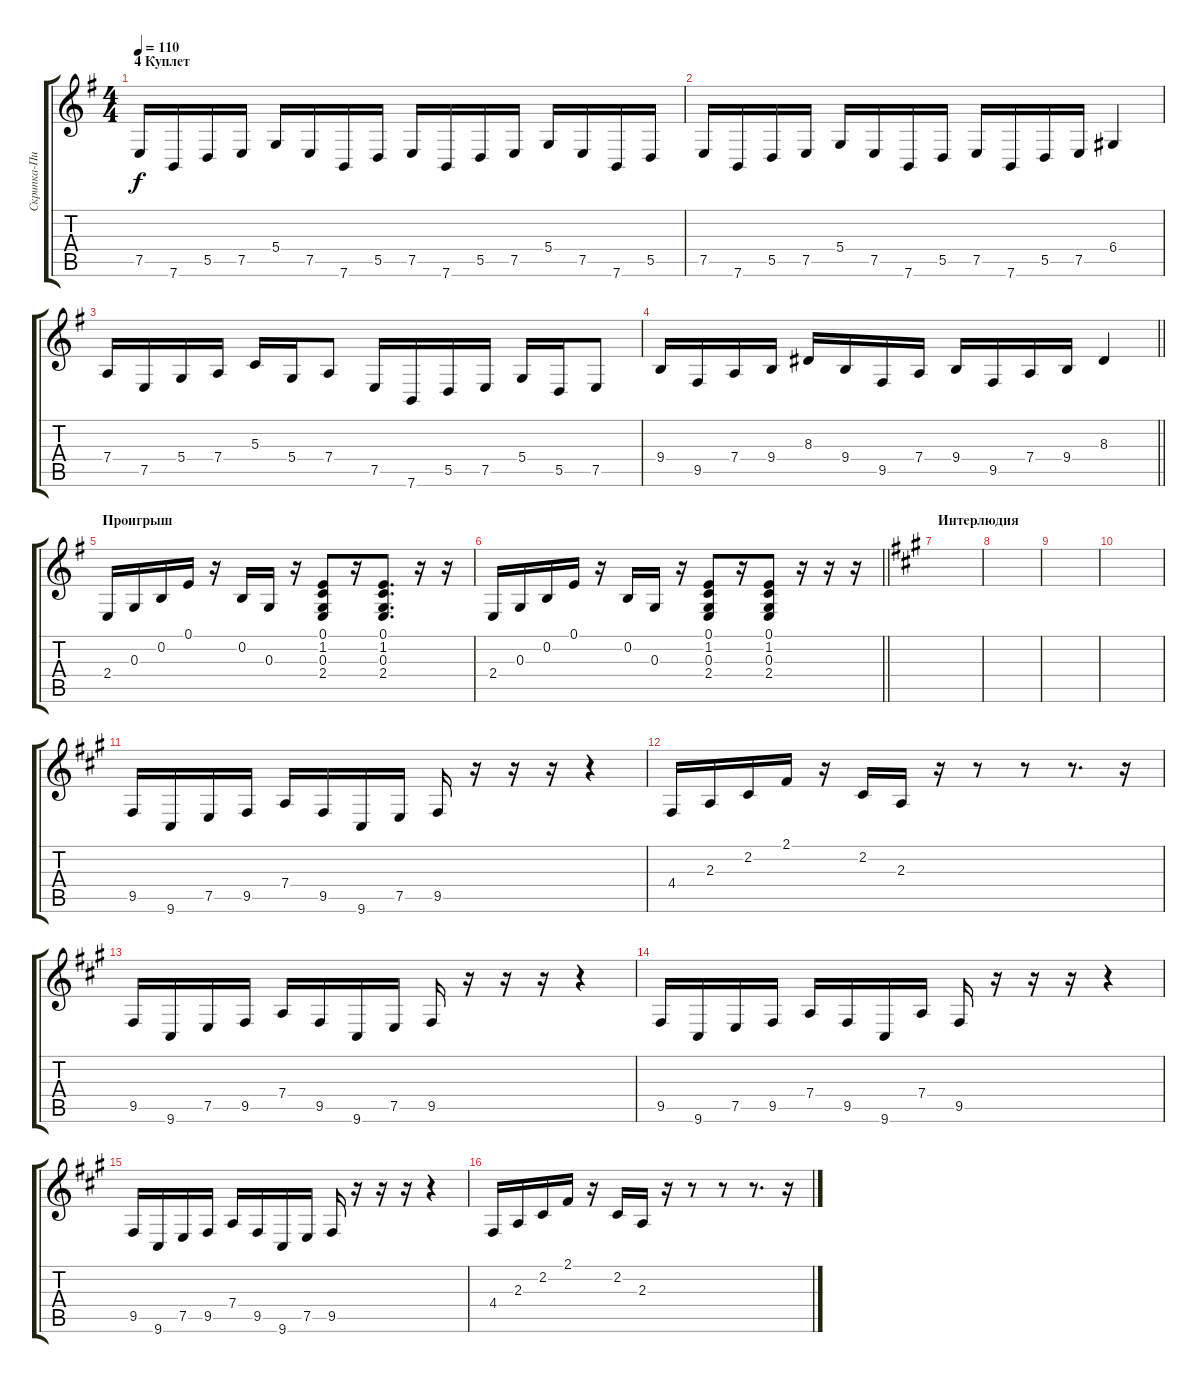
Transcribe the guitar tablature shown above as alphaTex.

\track ("Скрипка-Пиццикато" "Скрипка-Пи") {instrument pizzicatostrings}
\staff {score tabs}
\tuning (E4 B3 G3 D3 A2 E2) {hide}
\ts (4 4)
\section ("" "4 Куплет")
\tempo 110
\clef g2
\ks eminor
7.5.16{dy f} 7.6.16 5.5.16 7.5.16 5.4.16 7.5.16 7.6.16 5.5.16 7.5.16 7.6.16 5.5.16 7.5.16 5.4.16 7.5.16 7.6.16 5.5.16 |
7.5.16 7.6.16 5.5.16 7.5.16 5.4.16 7.5.16 7.6.16 5.5.16 7.5.16 7.6.16 5.5.16 7.5.16 6.4.4 |
7.4.16 7.5.16 5.4.16 7.4.16 5.3.16 5.4.16 7.4.8 7.5.16 7.6.16 5.5.16 7.5.16 5.4.16 5.5.16 7.5.8 |
\barLineRight lightlight
9.4.16 9.5.16 7.4.16 9.4.16 8.3.16 9.4.16 9.5.16 7.4.16 9.4.16 9.5.16 7.4.16 9.4.16 8.3.4 |
\section ("" "Проигрыш")
2.4.16 0.3.16 0.2.16 0.1.16 r.16 0.2.16 0.3.16 r.16 (0.1 1.2 0.3 2.4).8 r.16 (0.1 1.2 0.3 2.4).8{d} r.16 r.16 |
\barLineRight lightlight
2.4.16 0.3.16 0.2.16 0.1.16 r.16 0.2.16 0.3.16 r.16 (0.1 1.2 0.3 2.4).8 r.16 (0.1 1.2 0.3 2.4).8 r.16 r.16 r.16 |
\section ("" "Интерлюдия")
\ks f#minor
|
|
|
|
9.5.16 9.6.16 7.5.16 9.5.16 7.4.16 9.5.16 9.6.16 7.5.16 9.5.16 r.16 r.16 r.16 r.4 |
4.4.16 2.3.16 2.2.16 2.1.16 r.16 2.2.16 2.3.16 r.16 r.8 r.8 r.8{d} r.16 |
9.5.16 9.6.16 7.5.16 9.5.16 7.4.16 9.5.16 9.6.16 7.5.16 9.5.16 r.16 r.16 r.16 r.4 |
9.5.16 9.6.16 7.5.16 9.5.16 7.4.16 9.5.16 9.6.16 7.4.16 9.5.16 r.16 r.16 r.16 r.4 |
9.5.16 9.6.16 7.5.16 9.5.16 7.4.16 9.5.16 9.6.16 7.5.16 9.5.16 r.16 r.16 r.16 r.4 |
4.4.16 2.3.16 2.2.16 2.1.16 r.16 2.2.16 2.3.16 r.16 r.8 r.8 r.8{d} r.16
